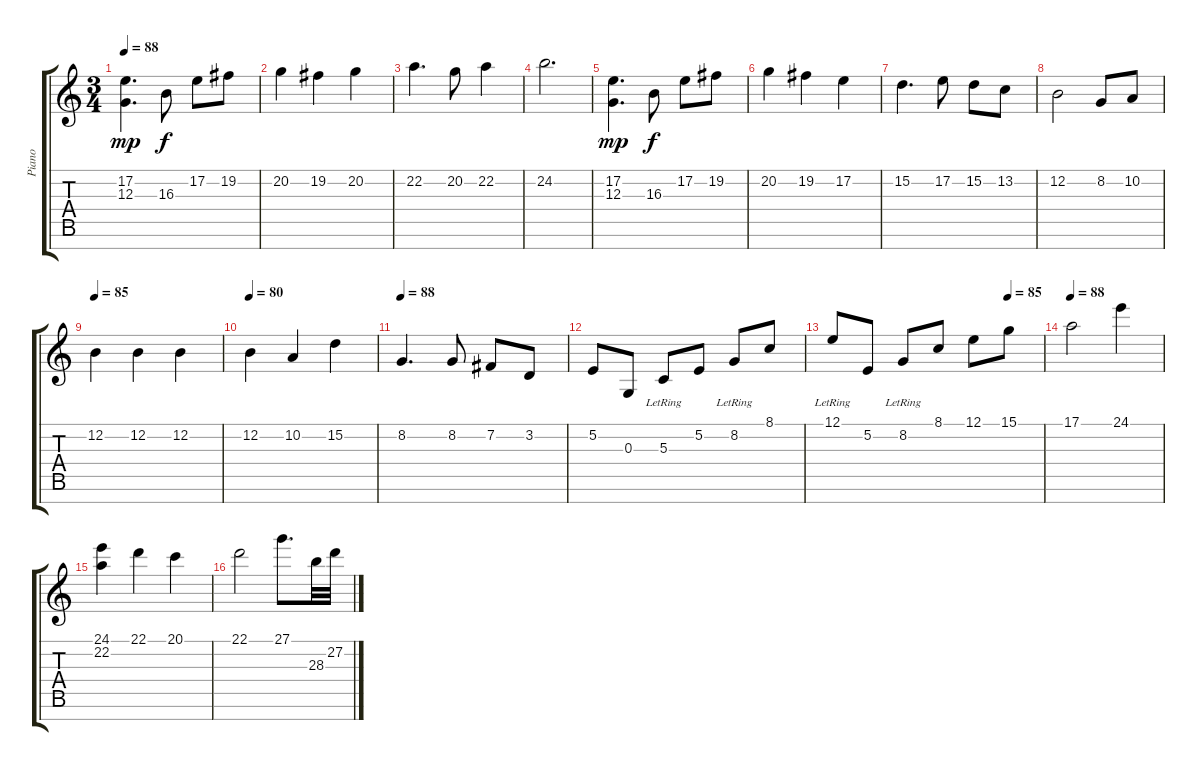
\track ("Piano" "Piano") {instrument acousticgrandpiano}
\staff {score tabs}
\tuning (E4 B3 G3 D3 A2 E2 B1) {hide}
\ts (3 4)
\tempo 88
\clef g2
\ks c
(17.2 12.3).4{d dy mp} 16.3.8{dy f} 17.2.8 19.2.8 |
20.2.4 19.2.4 20.2.4 |
22.2.4{d} 20.2.8 22.2.4 |
24.2.2{d} |
(17.2 12.3).4{d dy mp} 16.3.8{dy f} 17.2.8 19.2.8 |
20.2.4 19.2.4 17.2.4 |
15.2.4{d} 17.2.8 15.2.8 13.2.8 |
12.2.2 8.2.8 10.2.8 |
\tempo 85
12.2.4 12.2.4 12.2.4 |
\tempo 80
12.2.4 10.2.4 15.2.4 |
\tempo 88
8.2.4{d} 8.2.8 7.2.8 3.2.8 |
5.2.8 0.3.8 5.3{lr}.8 5.2.8 8.2{lr}.8 8.1.8 |
\tempo (85 0.8333333333333334)
12.1{lr}.8 5.2.8 8.2{lr}.8 8.1.8 12.1.8 15.1.8 |
\tempo 88
17.1.2 24.1.4 |
(24.1 22.2).4 22.1.4 20.1.4 |
22.1.2 27.1.8{d} 28.3.32 27.2.32
